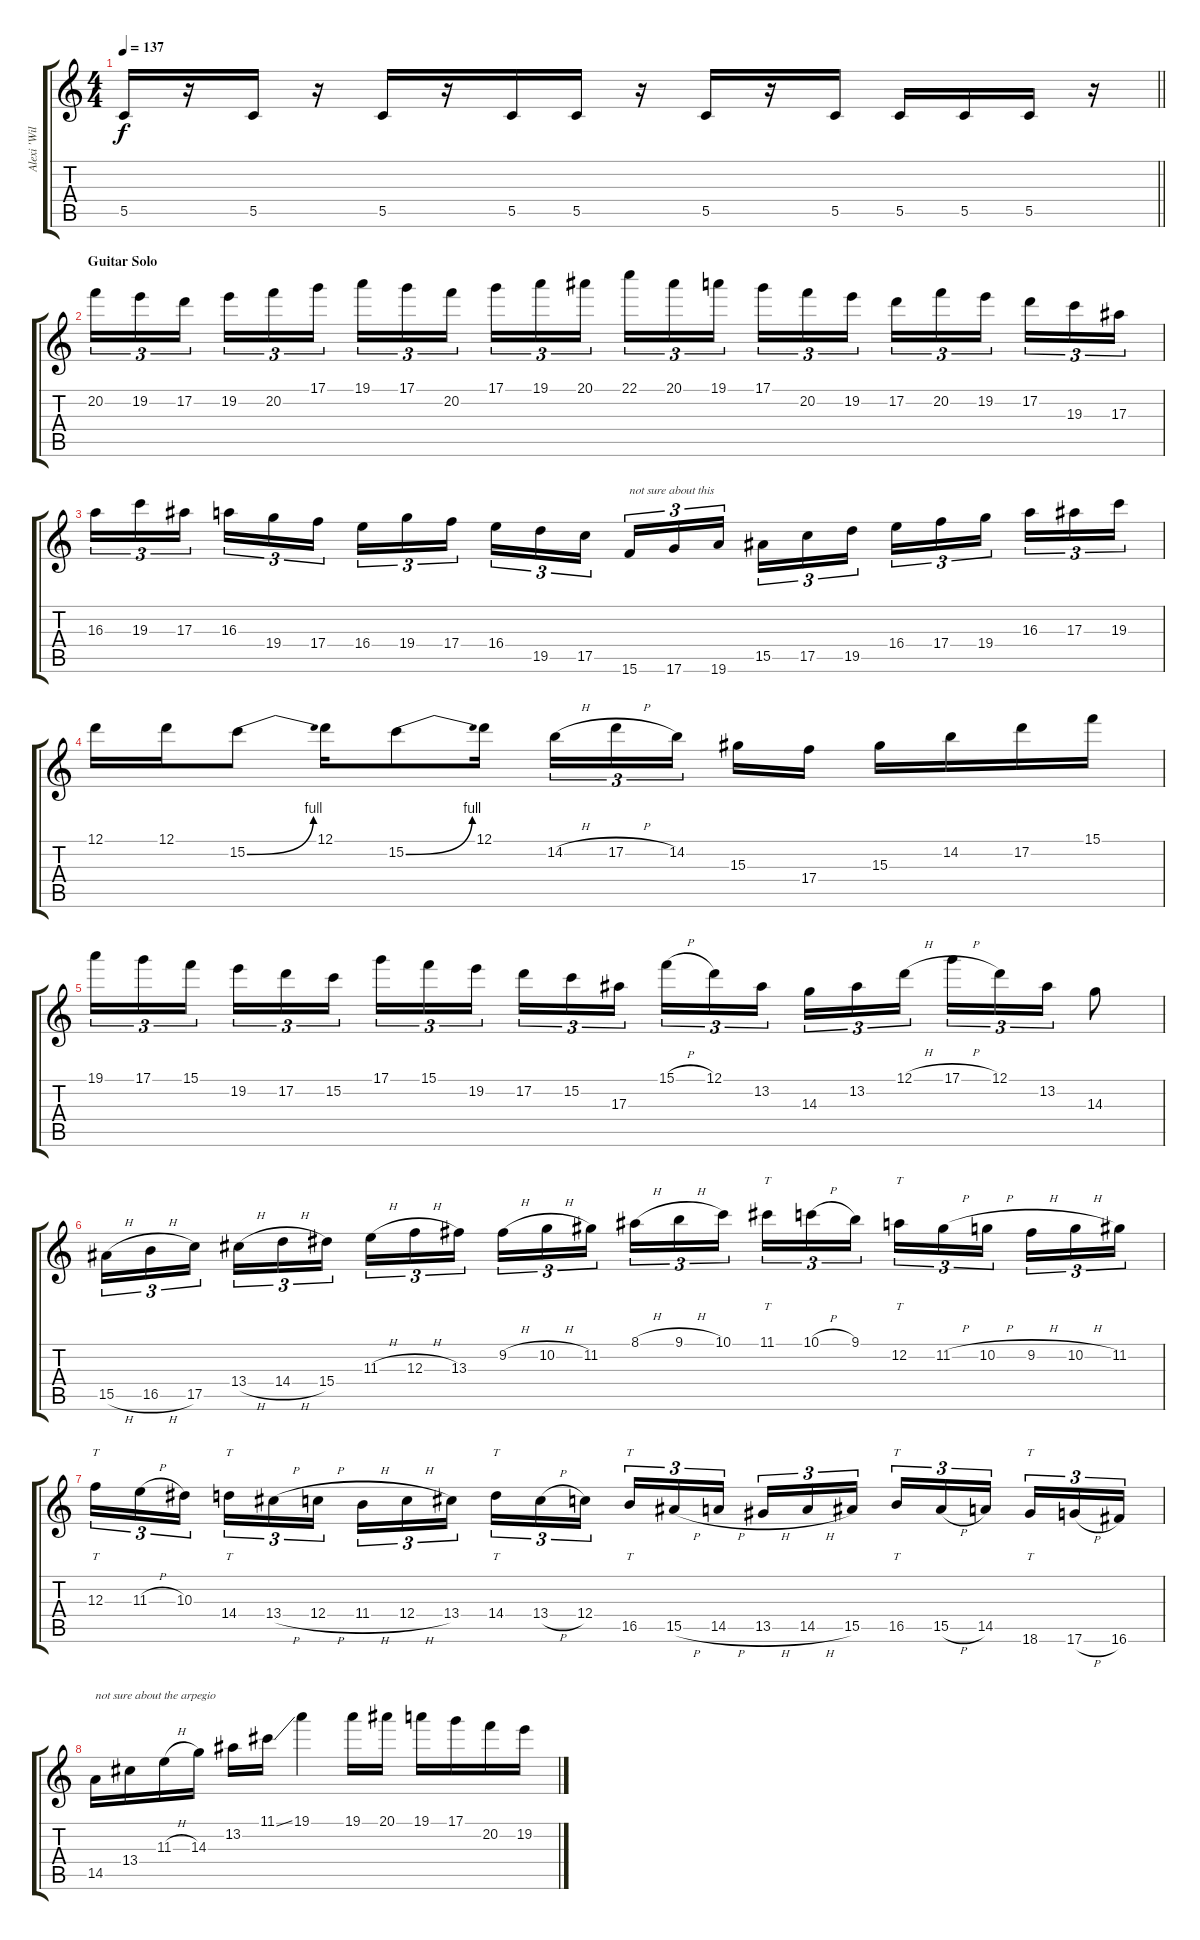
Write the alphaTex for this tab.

\track ("Alexi 'Wildchild' Laiho" "Alexi 'Wil") {instrument distortionguitar}
\staff {score tabs}
\tuning (D4 A3 F3 C3 G2 D2) {hide}
\ts (4 4)
\tempo 137
\clef g2
\barLineRight lightlight
\ks c
5.5.16{dy f} r.16 5.5.16 r.16 5.5.16 r.16 5.5.16 5.5.16 r.16 5.5.16 r.16 5.5.16 5.5.16 5.5.16 5.5.16 r.16 |
\section ("" "Guitar Solo")
20.2.16{tu (3 2)} 19.2.16{tu (3 2)} 17.2.16{tu (3 2) beam splitsecondary} 19.2.16{tu (3 2)} 20.2.16{tu (3 2)} 17.1.16{tu (3 2)} 19.1.16{tu (3 2)} 17.1.16{tu (3 2)} 20.2.16{tu (3 2) beam splitsecondary} 17.1.16{tu (3 2)} 19.1.16{tu (3 2)} 20.1.16{tu (3 2)} 22.1.16{tu (3 2)} 20.1.16{tu (3 2)} 19.1.16{tu (3 2) beam splitsecondary} 17.1.16{tu (3 2)} 20.2.16{tu (3 2)} 19.2.16{tu (3 2)} 17.2.16{tu (3 2)} 20.2.16{tu (3 2)} 19.2.16{tu (3 2) beam splitsecondary} 17.2.16{tu (3 2)} 19.3.16{tu (3 2)} 17.3.16{tu (3 2)} |
16.3.16{tu (3 2)} 19.3.16{tu (3 2)} 17.3.16{tu (3 2) beam splitsecondary} 16.3.16{tu (3 2)} 19.4.16{tu (3 2)} 17.4.16{tu (3 2)} 16.4.16{tu (3 2)} 19.4.16{tu (3 2)} 17.4.16{tu (3 2) beam splitsecondary} 16.4.16{tu (3 2)} 19.5.16{tu (3 2)} 17.5.16{tu (3 2)} 15.6.16{tu (3 2) txt "not sure about this"} 17.6.16{tu (3 2)} 19.6.16{tu (3 2) beam splitsecondary} 15.5.16{tu (3 2)} 17.5.16{tu (3 2)} 19.5.16{tu (3 2)} 16.4.16{tu (3 2)} 17.4.16{tu (3 2)} 19.4.16{tu (3 2) beam splitsecondary} 16.3.16{tu (3 2)} 17.3.16{tu (3 2)} 19.3.16{tu (3 2)} |
12.1.16 12.1.16 15.2{be (bend 0 0 60 4)}.8 12.1.16 15.2{be (bend 0 0 60 4)}.8 12.1.16 14.2{h}.16{tu (3 2)} 17.2{h}.16{tu (3 2)} 14.2.16{tu (3 2) beam splitsecondary} 15.3.16 17.4.16 15.3.16 14.2.16 17.2.16 15.1.16 |
19.1.16{tu (3 2)} 17.1.16{tu (3 2)} 15.1.16{tu (3 2) beam splitsecondary} 19.2.16{tu (3 2)} 17.2.16{tu (3 2)} 15.2.16{tu (3 2)} 17.1.16{tu (3 2)} 15.1.16{tu (3 2)} 19.2.16{tu (3 2) beam splitsecondary} 17.2.16{tu (3 2)} 15.2.16{tu (3 2)} 17.3.16{tu (3 2)} 15.1{h}.16{tu (3 2)} 12.1.16{tu (3 2)} 13.2.16{tu (3 2) beam splitsecondary} 14.3.16{tu (3 2)} 13.2.16{tu (3 2)} 12.1{h}.16{tu (3 2)} 17.1{h}.16{tu (3 2)} 12.1.16{tu (3 2)} 13.2.16{tu (3 2)} 14.3.8 |
15.5{h}.16{tu (3 2)} 16.5{h}.16{tu (3 2)} 17.5.16{tu (3 2) beam splitsecondary} 13.4{h}.16{tu (3 2)} 14.4{h}.16{tu (3 2)} 15.4.16{tu (3 2)} 11.3{h}.16{tu (3 2)} 12.3{h}.16{tu (3 2)} 13.3.16{tu (3 2) beam splitsecondary} 9.2{h}.16{tu (3 2)} 10.2{h}.16{tu (3 2)} 11.2.16{tu (3 2)} 8.1{h}.16{tu (3 2)} 9.1{h}.16{tu (3 2)} 10.1.16{tu (3 2) beam splitsecondary} 11.1.16{tt tu (3 2)} 10.1{h}.16{tu (3 2)} 9.1.16{tu (3 2)} 12.2.16{tt tu (3 2)} 11.2{h}.16{tu (3 2)} 10.2{h}.16{tu (3 2) beam splitsecondary} 9.2{h}.16{tu (3 2)} 10.2{h}.16{tu (3 2)} 11.2.16{tu (3 2)} |
12.3.16{tt tu (3 2)} 11.3{h}.16{tu (3 2)} 10.3.16{tu (3 2) beam splitsecondary} 14.4.16{tt tu (3 2)} 13.4{h}.16{tu (3 2)} 12.4{h}.16{tu (3 2)} 11.4{h}.16{tu (3 2)} 12.4{h}.16{tu (3 2)} 13.4.16{tu (3 2) beam splitsecondary} 14.4.16{tt tu (3 2)} 13.4{h}.16{tu (3 2)} 12.4.16{tu (3 2)} 16.5.16{tt tu (3 2)} 15.5{h}.16{tu (3 2)} 14.5{h}.16{tu (3 2) beam splitsecondary} 13.5{h}.16{tu (3 2)} 14.5{h}.16{tu (3 2)} 15.5.16{tu (3 2)} 16.5.16{tt tu (3 2)} 15.5{h}.16{tu (3 2)} 14.5.16{tu (3 2) beam splitsecondary} 18.6.16{tt tu (3 2)} 17.6{h}.16{tu (3 2)} 16.6.16{tu (3 2)} |
14.5.16{txt "not sure about the arpegio"} 13.4.16 11.3{h}.16 14.3.16 13.2.16 11.1{ss}.16 19.1.4 19.1.16 20.1.16 19.1.16 17.1.16 20.2.16 19.2.16
